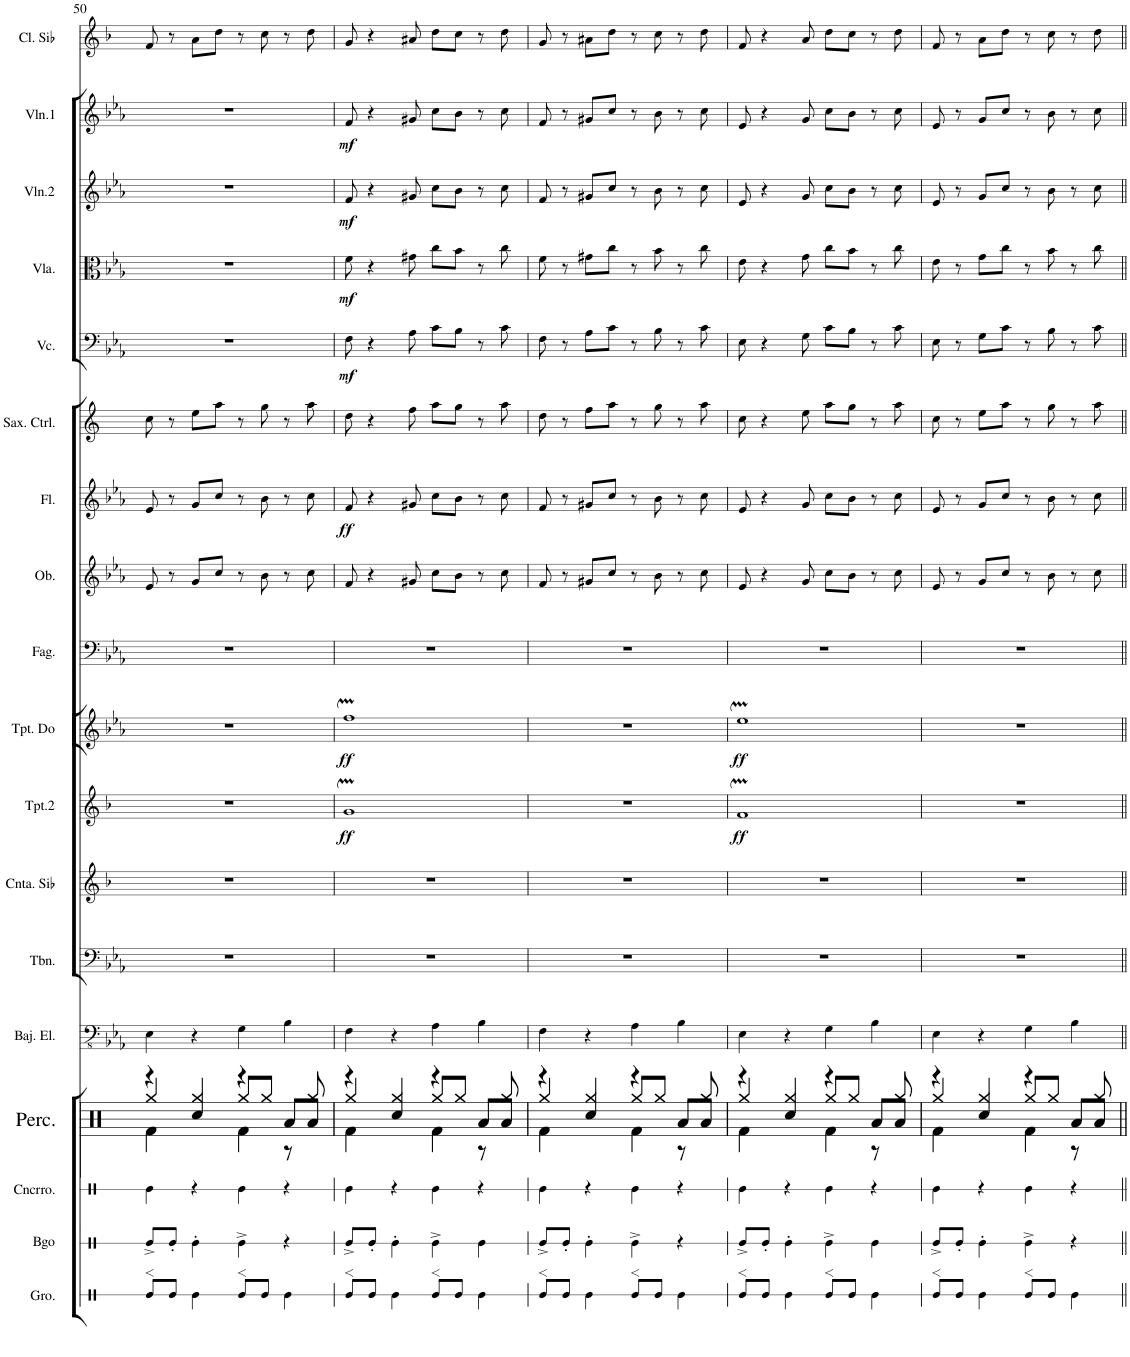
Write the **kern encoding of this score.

**kern	**kern	**kern	**kern	**kern	**kern	**kern	**kern	**dynam	**kern	**dynam	**kern	**kern	**kern	**dynam	**kern	**kern	**dynam	**kern	**dynam	**kern	**dynam	**kern	**dynam	**kern
*part18	*part17	*part16	*part15	*part14	*part13	*part12	*part11	*part11	*part10	*part10	*part9	*part8	*part7	*part7	*part6	*part5	*part5	*part4	*part4	*part3	*part3	*part2	*part2	*part1
*staff18	*staff17	*staff16	*staff15	*staff14	*staff13	*staff12	*staff11	*staff11	*staff10	*staff10	*staff9	*staff8	*staff7	*staff7	*staff6	*staff5	*staff5	*staff4	*staff4	*staff3	*staff3	*staff2	*staff2	*staff1
*I"Güiro	*I"Bongo	*I"Cencerro	*I"Set de percusión	*I"Bajo eléctrico	*I"Trombón	*I"Corneta en Sib	*I"Trompeta2 en Sib	*	*I"Trompeta en Do	*	*I"Fagot	*I"Oboe	*I"Flauta	*	*I"Saxofón contralto	*I"Violonchelo	*	*I"Viola	*	*I"Violín2	*	*I"Violín1	*	*I"Clarinete en Sib
*I'Gro.	*I'Bgo	*I'Cncrro.	*I'Perc.	*I'Baj. El.	*I'Tbn.	*I'Cnta. Sib	*I'Tpt.2	*	*I'Tpt. Do	*	*I'Fag.	*I'Ob.	*I'Fl.	*	*I'Sax. Ctrl.	*I'Vc.	*	*I'Vla.	*	*I'Vln.2	*	*I'Vln.1	*	*I'Cl. Sib
!!LO:PB:g=z
*clefX	*clefX	*clefX	*clefX	*clefFv4	*clefF4	*clefG2	*clefG2	*	*clefG2	*	*clefF4	*clefG2	*clefG2	*	*clefG2	*clefF4	*	*clefC3	*	*clefG2	*	*clefG2	*	*clefG2
*	*	*	*	*	*	*Trd1c2	*Trd1c2	*	*Trd1c2	*	*	*	*	*	*Trd5c9	*	*	*	*	*	*	*	*	*Trd1c2
*k[b-]	*k[b-]	*k[b-]	*k[b-]	*k[b-e-a-]	*k[b-e-a-]	*k[b-]	*k[b-]	*	*k[b-e-a-]	*	*k[b-e-a-]	*k[b-e-a-]	*k[b-e-a-]	*	*k[]	*k[b-e-a-]	*	*k[b-e-a-]	*	*k[b-e-a-]	*	*k[b-e-a-]	*	*k[b-]
*M4/4	*M4/4	*M4/4	*M4/4	*M4/4	*M4/4	*M4/4	*M4/4	*	*M4/4	*	*M4/4	*M4/4	*M4/4	*	*M4/4	*M4/4	*	*M4/4	*	*M4/4	*	*M4/4	*	*M4/4
=50	=50	=50	=50	=50	=50	=50	=50	=50	=50	=50	=50	=50	=50	=50	=50	=50	=50	=50	=50	=50	=50	=50	=50	=50
*	*	*	*^	*	*	*	*	*	*	*	*	*	*	*	*	*	*	*	*	*	*	*	*	*
*	*	*	*	*^	*	*	*	*	*	*	*	*	*	*	*	*	*	*	*	*	*	*	*	*	*
8Re>/L	8Re^/L	4Re\	4r	4Rf\	4Rgg/	4EE-\	1r	1r	1r	.	1r	.	1r	8e-/	8e-/	.	8cc\	1r	.	1r	.	1r	.	1r	.	8f/
8Re/J	8Re'/J	.	.	.	.	.	.	.	.	.	.	.	.	8r	8r	.	8r	.	.	.	.	.	.	.	.	8r
4Re\	4Re'\	4r	4Rcc/	4ryy	4Rgg/	4r	.	.	.	.	.	.	.	8g/L	8g/L	.	8ee\L	.	.	.	.	.	.	.	.	8a\L
.	.	.	.	.	.	.	.	.	.	.	.	.	.	8cc/J	8cc/J	.	8aa\J	.	.	.	.	.	.	.	.	8dd\J
8Re>/L	4Re^\	4Re\	4r	4Rf\	8Rgg/L	4GG\	.	.	.	.	.	.	.	8r	8r	.	8r	.	.	.	.	.	.	.	.	8r
8Re/J	.	.	.	.	8Rgg/J	.	.	.	.	.	.	.	.	8b-\	8b-\	.	8gg\	.	.	.	.	.	.	.	.	8cc\
4Re\	4r	4r	8Ra/L	4ryy	8r	4BB-\	.	.	.	.	.	.	.	8r	8r	.	8r	.	.	.	.	.	.	.	.	8r
.	.	.	8Ra/J	.	8Rgg/	.	.	.	.	.	.	.	.	8cc\	8cc\	.	8aa\	.	.	.	.	.	.	.	.	8dd\
=51	=51	=51	=51	=51	=51	=51	=51	=51	=51	=51	=51	=51	=51	=51	=51	=51	=51	=51	=51	=51	=51	=51	=51	=51	=51	=51
!	!	!	!	!	!	!	!	!	!	!LO:DY:b	!	!LO:DY:b	!	!	!	!LO:DY:b	!	!	!LO:DY:b	!	!LO:DY:b	!	!LO:DY:b	!	!LO:DY:b	!
8Re>/L	8Re^/L	4Re\	4r	4Rf\	4Rgg/	4FF\	1r	1r	1gM	ff	1ffM	ff	1r	8f/	8f/	ff	8dd\	8F\	mf	8f\	mf	8f/	mf	8f/	mf	8g/
8Re/J	8Re'/J	.	.	.	.	.	.	.	.	.	.	.	.	4r	4r	.	4r	4r	.	4r	.	4r	.	4r	.	4r
4Re\	4Re'\	4r	4Rcc/	4ryy	4Rgg/	4r	.	.	.	.	.	.	.	.	.	.	.	.	.	.	.	.	.	.	.	.
.	.	.	.	.	.	.	.	.	.	.	.	.	.	8g#X/	8g#X/	.	8ff\	8A-\	.	8g#X\	.	8g#X/	.	8g#X/	.	8a#X/
8Re>/L	4Re^\	4Re\	4r	4Rf\	8Rgg/L	4AA-\	.	.	.	.	.	.	.	8cc\L	8cc\L	.	8aa\L	8c\L	.	8cc\L	.	8cc\L	.	8cc\L	.	8dd\L
8Re/J	.	.	.	.	8Rgg/J	.	.	.	.	.	.	.	.	8b-\J	8b-\J	.	8gg\J	8B-\J	.	8b-\J	.	8b-\J	.	8b-\J	.	8cc\J
4Re\	4Re\	4r	8Ra/L	4ryy	8r	4BB-\	.	.	.	.	.	.	.	8r	8r	.	8r	8r	.	8r	.	8r	.	8r	.	8r
.	.	.	8Ra/J	.	8Rgg/	.	.	.	.	.	.	.	.	8cc\	8cc\	.	8aa\	8c\	.	8cc\	.	8cc\	.	8cc\	.	8dd\
=52	=52	=52	=52	=52	=52	=52	=52	=52	=52	=52	=52	=52	=52	=52	=52	=52	=52	=52	=52	=52	=52	=52	=52	=52	=52	=52
8Re>/L	8Re^/L	4Re\	4r	4Rf\	4Rgg/	4FF\	1r	1r	1r	.	1r	.	1r	8f/	8f/	.	8dd\	8F\	.	8f\	.	8f/	.	8f/	.	8g/
8Re/J	8Re'/J	.	.	.	.	.	.	.	.	.	.	.	.	8r	8r	.	8r	8r	.	8r	.	8r	.	8r	.	8r
4Re\	4Re'\	4r	4Rcc/	4ryy	4Rgg/	4r	.	.	.	.	.	.	.	8g#X/L	8g#X/L	.	8ff\L	8A-\L	.	8g#X\L	.	8g#X/L	.	8g#X/L	.	8a#X\L
.	.	.	.	.	.	.	.	.	.	.	.	.	.	8cc/J	8cc/J	.	8aa\J	8c\J	.	8cc\J	.	8cc/J	.	8cc/J	.	8dd\J
8Re>/L	4Re^\	4Re\	4r	4Rf\	8Rgg/L	4AA-\	.	.	.	.	.	.	.	8r	8r	.	8r	8r	.	8r	.	8r	.	8r	.	8r
8Re/J	.	.	.	.	8Rgg/J	.	.	.	.	.	.	.	.	8b-\	8b-\	.	8gg\	8B-\	.	8b-\	.	8b-\	.	8b-\	.	8cc\
4Re\	4r	4r	8Ra/L	4ryy	8r	4BB-\	.	.	.	.	.	.	.	8r	8r	.	8r	8r	.	8r	.	8r	.	8r	.	8r
.	.	.	8Ra/J	.	8Rgg/	.	.	.	.	.	.	.	.	8cc\	8cc\	.	8aa\	8c\	.	8cc\	.	8cc\	.	8cc\	.	8dd\
=53	=53	=53	=53	=53	=53	=53	=53	=53	=53	=53	=53	=53	=53	=53	=53	=53	=53	=53	=53	=53	=53	=53	=53	=53	=53	=53
!	!	!	!	!	!	!	!	!	!	!LO:DY:b	!	!LO:DY:b	!	!	!	!	!	!	!	!	!	!	!	!	!	!
8Re>/L	8Re^/L	4Re\	4r	4Rf\	4Rgg/	4EE-\	1r	1r	1fM	ff	1ee-M	ff	1r	8e-/	8e-/	.	8cc\	8E-\	.	8e-\	.	8e-/	.	8e-/	.	8f/
8Re/J	8Re'/J	.	.	.	.	.	.	.	.	.	.	.	.	4r	4r	.	4r	4r	.	4r	.	4r	.	4r	.	4r
4Re\	4Re'\	4r	4Rcc/	4ryy	4Rgg/	4r	.	.	.	.	.	.	.	.	.	.	.	.	.	.	.	.	.	.	.	.
.	.	.	.	.	.	.	.	.	.	.	.	.	.	8g/	8g/	.	8ee\	8G\	.	8g\	.	8g/	.	8g/	.	8a/
8Re>/L	4Re^\	4Re\	4r	4Rf\	8Rgg/L	4GG\	.	.	.	.	.	.	.	8cc\L	8cc\L	.	8aa\L	8c\L	.	8cc\L	.	8cc\L	.	8cc\L	.	8dd\L
8Re/J	.	.	.	.	8Rgg/J	.	.	.	.	.	.	.	.	8b-\J	8b-\J	.	8gg\J	8B-\J	.	8b-\J	.	8b-\J	.	8b-\J	.	8cc\J
4Re\	4Re\	4r	8Ra/L	4ryy	8r	4BB-\	.	.	.	.	.	.	.	8r	8r	.	8r	8r	.	8r	.	8r	.	8r	.	8r
.	.	.	8Ra/J	.	8Rgg/	.	.	.	.	.	.	.	.	8cc\	8cc\	.	8aa\	8c\	.	8cc\	.	8cc\	.	8cc\	.	8dd\
=54	=54	=54	=54	=54	=54	=54	=54	=54	=54	=54	=54	=54	=54	=54	=54	=54	=54	=54	=54	=54	=54	=54	=54	=54	=54	=54
8Re>/L	8Re^/L	4Re\	4r	4Rf\	4Rgg/	4EE-\	1r	1r	1r	.	1r	.	1r	8e-/	8e-/	.	8cc\	8E-\	.	8e-\	.	8e-/	.	8e-/	.	8f/
8Re/J	8Re'/J	.	.	.	.	.	.	.	.	.	.	.	.	8r	8r	.	8r	8r	.	8r	.	8r	.	8r	.	8r
4Re\	4Re'\	4r	4Rcc/	4ryy	4Rgg/	4r	.	.	.	.	.	.	.	8g/L	8g/L	.	8ee\L	8G\L	.	8g\L	.	8g/L	.	8g/L	.	8a\L
.	.	.	.	.	.	.	.	.	.	.	.	.	.	8cc/J	8cc/J	.	8aa\J	8c\J	.	8cc\J	.	8cc/J	.	8cc/J	.	8dd\J
8Re>/L	4Re^\	4Re\	4r	4Rf\	8Rgg/L	4GG\	.	.	.	.	.	.	.	8r	8r	.	8r	8r	.	8r	.	8r	.	8r	.	8r
8Re/J	.	.	.	.	8Rgg/J	.	.	.	.	.	.	.	.	8b-\	8b-\	.	8gg\	8B-\	.	8b-\	.	8b-\	.	8b-\	.	8cc\
4Re\	4r	4r	8Ra/L	4ryy	8r	4BB-\	.	.	.	.	.	.	.	8r	8r	.	8r	8r	.	8r	.	8r	.	8r	.	8r
.	.	.	8Ra/J	.	8Rgg/	.	.	.	.	.	.	.	.	8cc\	8cc\	.	8aa\	8c\	.	8cc\	.	8cc\	.	8cc\	.	8dd\
*	*	*	*v	*v	*v	*	*	*	*	*	*	*	*	*	*	*	*	*	*	*	*	*	*	*	*	*
=||	=||	=||	=||	=||	=||	=||	=||	=||	=||	=||	=||	=||	=||	=||	=||	=||	=||	=||	=||	=||	=||	=||	=||	=||
*-	*-	*-	*-	*-	*-	*-	*-	*-	*-	*-	*-	*-	*-	*-	*-	*-	*-	*-	*-	*-	*-	*-	*-	*-
